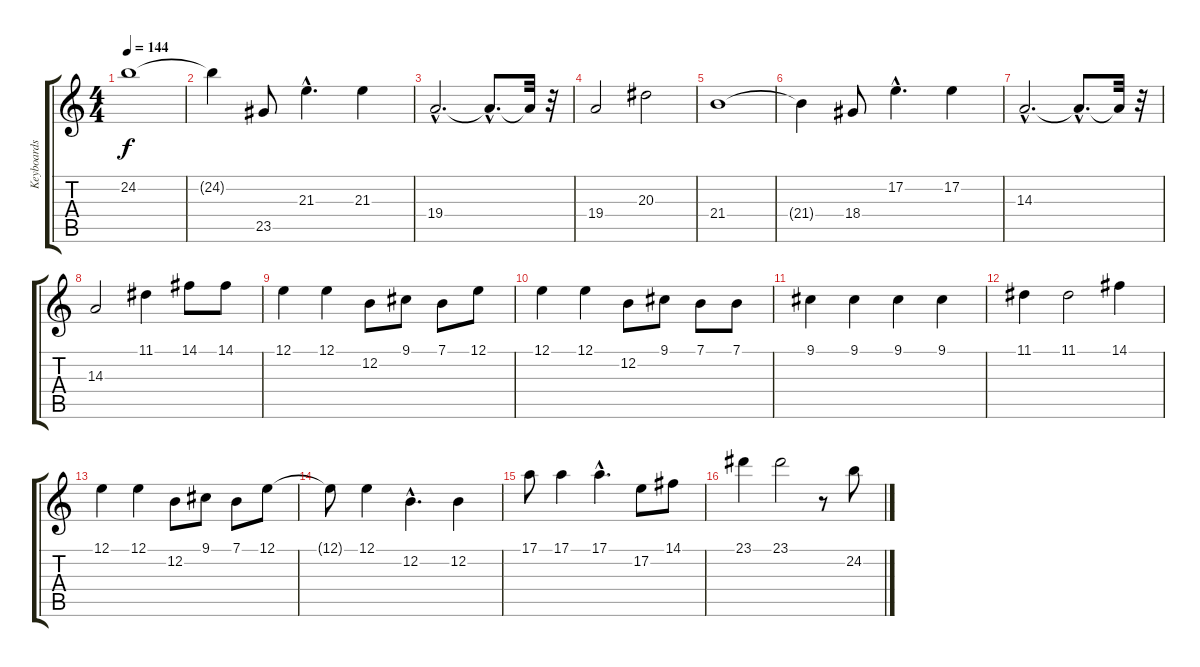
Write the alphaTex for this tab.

\track ("Keyboards" "Keyboards") {instrument rockorgan}
\staff {score tabs}
\tuning (E4 B3 G3 D3 A2 E2) {hide}
\ts (4 4)
\tempo 144
\clef g2
\ks c
24.2.1{dy f} |
24.2{t}.4 23.5.8 21.3{hac}.4{d} 21.3.4 |
19.4{hac}.2{d} 19.4{hac t}.8{d} 19.4{t}.32 r.32 |
19.4.2 20.3.2 |
21.4.1 |
21.4{t}.4 18.4.8 17.2{hac}.4{d} 17.2.4 |
14.3{hac}.2{d} 14.3{hac t}.8{d} 14.3{t}.32 r.32 |
14.3.2 11.1.4 14.1.8 14.1.8 |
12.1.4 12.1.4 12.2.8 9.1.8 7.1.8 12.1.8 |
12.1.4 12.1.4 12.2.8 9.1.8 7.1.8 7.1.8 |
9.1.4 9.1.4 9.1.4 9.1.4 |
11.1.4 11.1.2 14.1.4 |
12.1.4 12.1.4 12.2.8 9.1.8 7.1.8 12.1.8 |
12.1{t}.8 12.1.4 12.2{hac}.4{d} 12.2.4 |
17.1.8 17.1.4 17.1{hac}.4{d} 17.2.8 14.1.8 |
23.1.4 23.1.2 r.8 24.2.8
